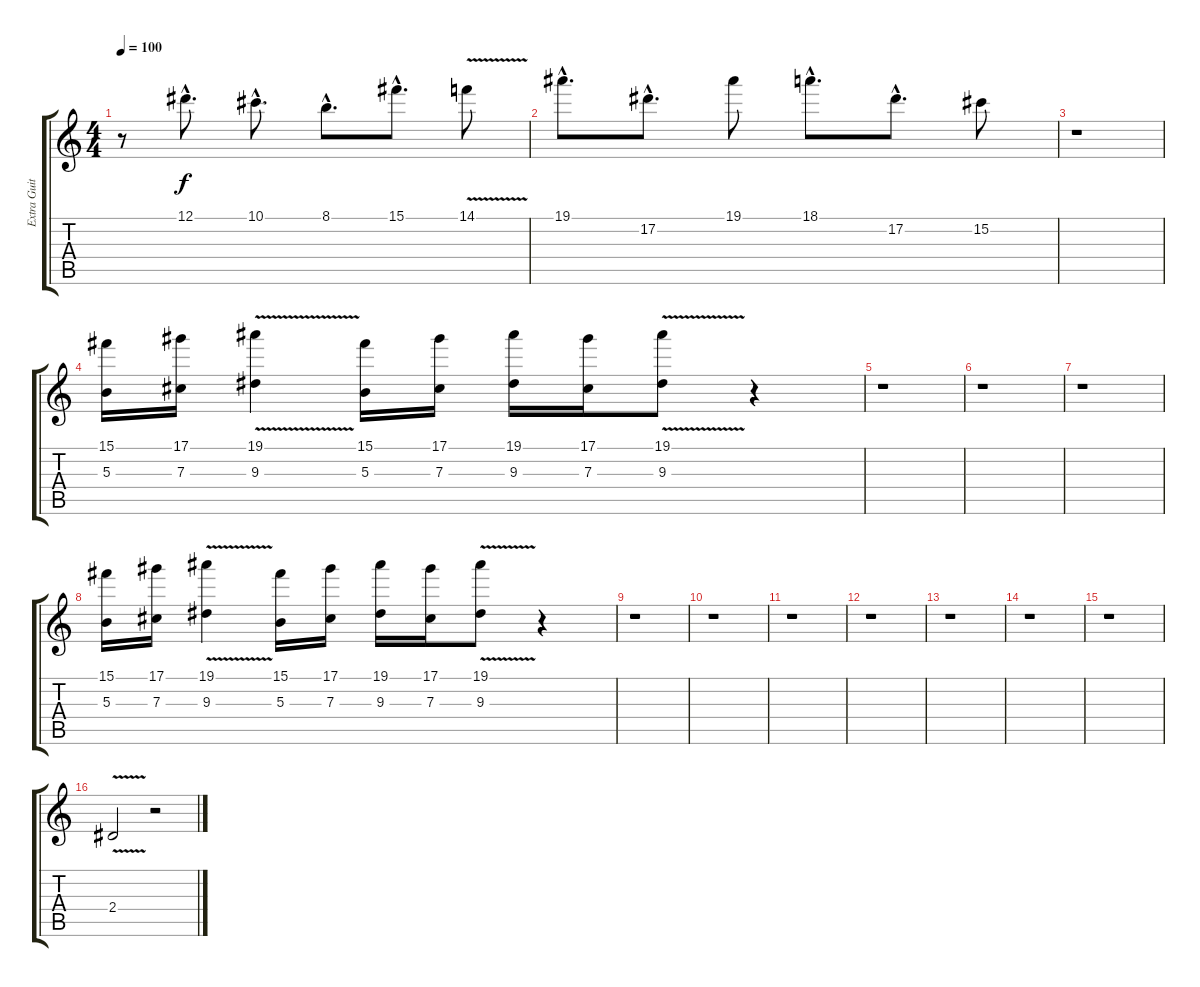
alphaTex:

\track ("Extra Guitars" "Extra Guit") {instrument distortionguitar}
\staff {score tabs}
\tuning (Eb4 Bb3 Gb3 Db3 Ab2 Eb2) {hide}
\ts (4 4)
\tempo 100
\clef g2
\ks c
r.8{dy f} 12.1{hac}.8{d} 10.1{hac}.8{d} 8.1{hac}.8{d} 15.1{hac}.8{d} 14.1{v}.8 |
19.1{hac}.8{d} 17.2{hac}.8{d} 19.1.8 18.1{hac}.8{d} 17.2{hac}.8{d} 15.2.8 |
r.1 |
(15.1 5.3).16 (17.1 7.3).16 (19.1{v} 9.3).4 (15.1 5.3).16 (17.1 7.3).16 (19.1 9.3).16 (17.1 7.3).16 (19.1{v} 9.3).8 r.4 |
r.1 |
r.1 |
r.1 |
(15.1 5.3).16 (17.1 7.3).16 (19.1{v} 9.3).4 (15.1 5.3).16 (17.1 7.3).16 (19.1 9.3).16 (17.1 7.3).16 (19.1{v} 9.3).8 r.4 |
r.1 |
r.1 |
r.1 |
r.1 |
r.1 |
r.1 |
r.1 |
2.4{v}.2 r.2
